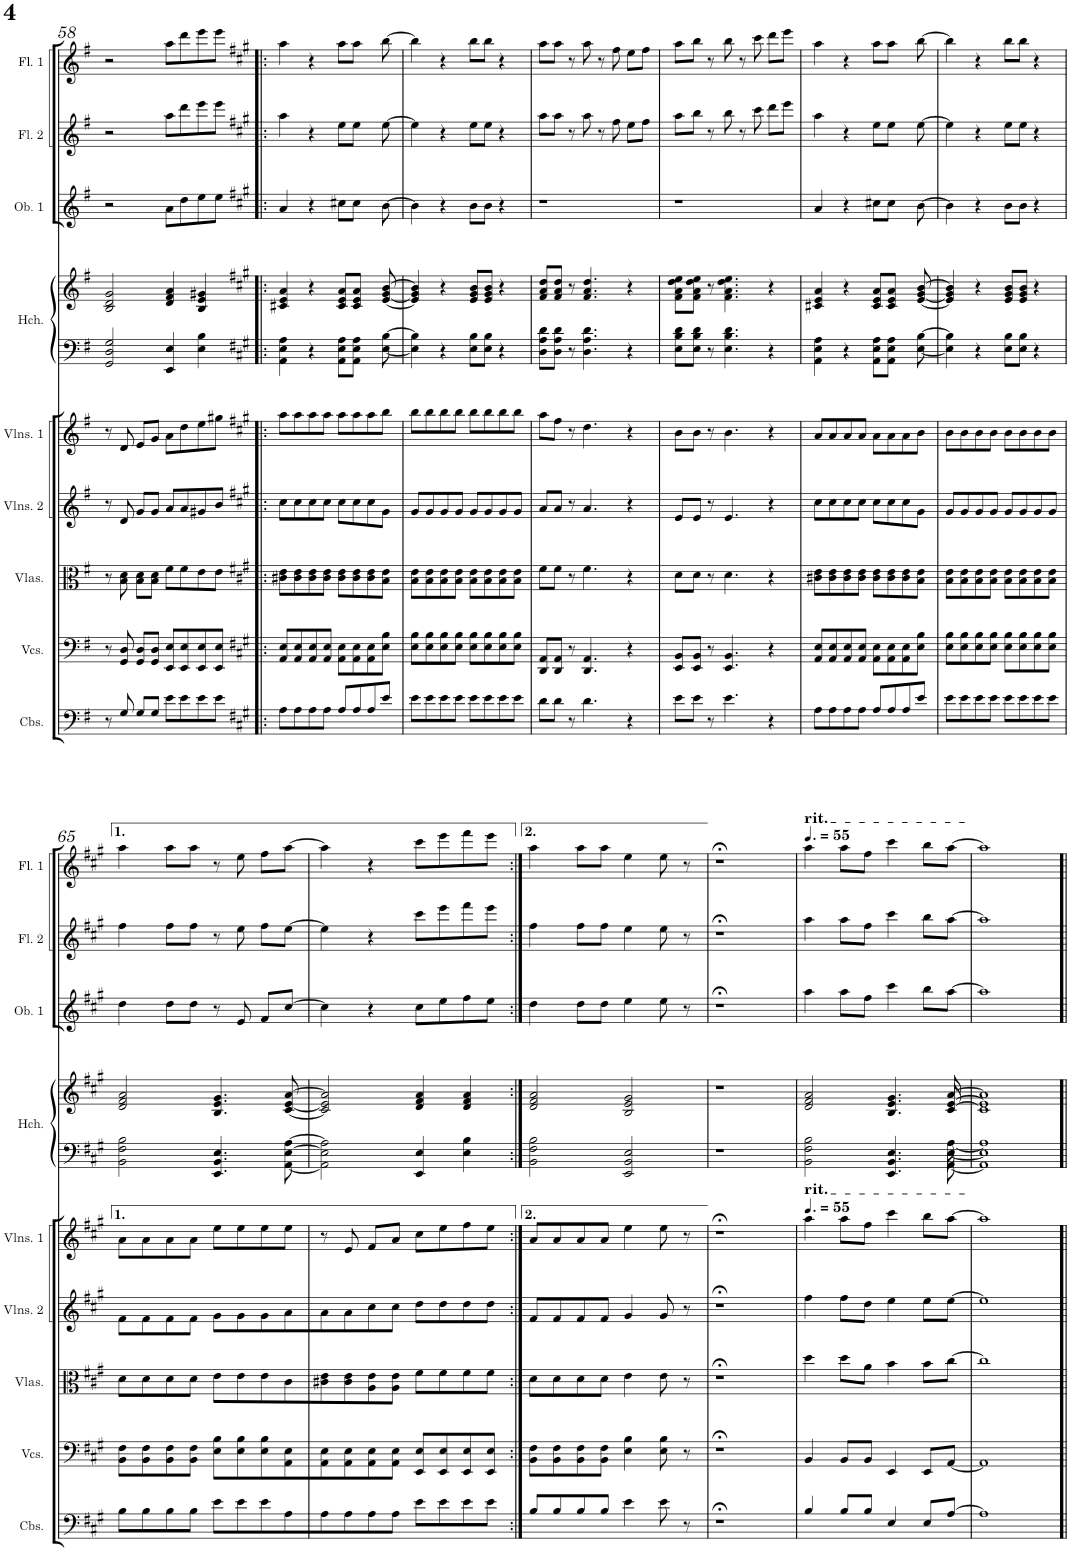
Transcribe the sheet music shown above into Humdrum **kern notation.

**kern	**kern	**kern	**kern	**kern	**kern	**kern	**kern	**kern	**kern
*part9	*part8	*part7	*part6	*part5	*part4	*part4	*part3	*part2	*part1
*staff10	*staff9	*staff8	*staff7	*staff6	*staff5	*staff4	*staff3	*staff2	*staff1
*I"Contrabasses	*I"Violoncellos	*I"Violas	*I"Violins 2	*I"Violins 1	*I"Harpsichord	*	*I"Oboe 1	*I"Flute 2	*I"Flute 1
*I'Cbs.	*I'Vcs.	*I'Vlas.	*I'Vlns. 2	*I'Vlns. 1	*I'Hch.	*	*I'Ob. 1	*I'Fl. 2	*I'Fl. 1
!!LO:PB:g=z
*clefF4	*clefF4	*clefC3	*clefG2	*clefG2	*clefF4	*clefG2	*clefG2	*clefG2	*clefG2
*Trd7c12	*	*	*	*	*	*	*	*	*
*k[f#]	*k[f#]	*k[f#]	*k[f#]	*k[f#]	*k[f#]	*k[f#]	*k[f#]	*k[f#]	*k[f#]
*M4/4	*M4/4	*M4/4	*M4/4	*M4/4	*M4/4	*M4/4	*M4/4	*M4/4	*M4/4
=58	=58	=58	=58	=58	=58	=58	=58	=58	=58
8r	8r	8r	8r	8r	2GG/ 2D/ 2G/	2B/ 2d/ 2g/	2r	2r	2r
8G/	8GG/ 8D/	8B\ 8d\	8d/	8d/	.	.	.	.	.
8G/L	8GG/ 8D/L	8B\ 8d\L	8g/L	8e/L	.	.	.	.	.
8G/J	8GG/ 8D/J	8B\ 8d\J	8g/J	8g/J	.	.	.	.	.
8e\L	8EE/ 8E/L	8f#\L	8a/L	8a\L	4EE/ 4E/	4d/ 4f#/ 4a/	8a\L	8aa\L	8aa\L
8e\	8EE/ 8E/	8f#\	8a/	8dd\	.	.	8dd\	8ddd\	8ddd\
8e\	8EE/ 8E/	8e\	8g#X/	8ee\	4E\ 4B\	4B/ 4e/ 4g#X/	8ee\	8eee\	8eee\
8e\J	8EE/ 8E/J	8e\J	8b/J	8gg#X\J	.	.	8ee\J	8eee\J	8eee\J
=59!|:	=59!|:	=59!|:	=59!|:	=59!|:	=59!|:	=59!|:	=59!|:	=59!|:	=59!|:
*k[f#c#g#]	*k[f#c#g#]	*k[f#c#g#]	*k[f#c#g#]	*k[f#c#g#]	*k[f#c#g#]	*k[f#c#g#]	*k[f#c#g#]	*k[f#c#g#]	*k[f#c#g#]
8A\L	8AA/ 8E/L	8c#X\ 8e\L	8cc#\L	8aa\L	4AA\ 4E\ 4A\	4c#X/ 4e/ 4a/	4a/	4aa\	4aa\
8A\	8AA/ 8E/	8c#\ 8e\	8cc#\	8aa\	.	.	.	.	.
8A\	8AA/ 8E/	8c#\ 8e\	8cc#\	8aa\	4r	4r	4r	4r	4r
8A\J	8AA/ 8E/J	8c#\ 8e\J	8cc#\J	8aa\J	.	.	.	.	.
8A/L	8AA\ 8E\L	8c#\ 8e\L	8cc#\L	8aa\L	8AA\ 8E\ 8A\L	8c#/ 8e/ 8a/L	8cc#X\L	8ee\L	8aa\L
8A/	8AA\ 8E\	8c#\ 8e\	8cc#\	8aa\	8AA\ 8E\ 8A\J	8c#/ 8e/ 8a/J	8cc#\J	8ee\J	8aa\J
8A/	8AA\ 8E\	8c#\ 8e\	8cc#\	8aa\	8ryy	8ryy	8ryy	8ryy	8ryy
8e/J	8E\ 8B\J	8B\ 8e\J	8g#\J	8bb\J	[8E\ [>8B\	[<8e/ [8g#/ [8b/	[>8b\	[>8ee\	[>8bb\
=60	=60	=60	=60	=60	=60	=60	=60	=60	=60
8e\L	8E\ 8B\L	8B\ 8e\L	8g#/L	8bb\L	4E\] 4B\]	4e/] 4g#/] 4b/]	4b\]	4ee\]	4bb\]
8e\	8E\ 8B\	8B\ 8e\	8g#/	8bb\	.	.	.	.	.
8e\	8E\ 8B\	8B\ 8e\	8g#/	8bb\	4r	4r	4r	4r	4r
8e\J	8E\ 8B\J	8B\ 8e\J	8g#/J	8bb\J	.	.	.	.	.
8e\L	8E\ 8B\L	8B\ 8e\L	8g#/L	8bb\L	8E\ 8B\L	8e/ 8g#/ 8b/L	8b\L	8ee\L	8bb\L
8e\	8E\ 8B\	8B\ 8e\	8g#/	8bb\	8E\ 8B\J	8e/ 8g#/ 8b/J	8b\J	8ee\J	8bb\J
8e\	8E\ 8B\	8B\ 8e\	8g#/	8bb\	4r	4r	4r	4r	4r
8e\J	8E\ 8B\J	8B\ 8e\J	8g#/J	8bb\J	.	.	.	.	.
=61	=61	=61	=61	=61	=61	=61	=61	=61	=61
8d\L	8DD/ 8AA/L	8f#\L	8a/L	8aa\L	8D\ 8A\ 8d\L	8f#/ 8a/ 8dd/L	1r	8aa\L	8aa\L
8d\J	8DD/ 8AA/J	8f#\J	8a/J	8ff#\J	8D\ 8A\ 8d\J	8f#/ 8a/ 8dd/J	.	8aa\J	8aa\J
8r	8r	8r	8r	8r	8r	8r	.	8r	8r
4.d\	4.DD/ 4.AA/	4.f#\	4.a/	4.dd\	4.D\ 4.A\ 4.d\	4.f#/ 4.a/ 4.dd/	.	8aa\	8aa\
.	.	.	.	.	.	.	.	8r	8r
.	.	.	.	.	.	.	.	8ff#\	8ff#\
4r	4r	4r	4r	4r	4r	4r	.	8ee\L	8ee\L
.	.	.	.	.	.	.	.	8ff#\J	8ff#\J
=62	=62	=62	=62	=62	=62	=62	=62	=62	=62
8e\L	8EE/ 8BB/L	8d\L	8e/L	8b\L	8E\ 8B\ 8d\L	8f#\ 8a\ 8dd\ 8ee\L	1r	8aa\L	8aa\L
8e\J	8EE/ 8BB/J	8d\J	8e/J	8b\J	8E\ 8B\ 8d\J	8f#\ 8a\ 8dd\ 8ee\J	.	8bb\J	8bb\J
8r	8r	8r	8r	8r	8r	8r	.	8r	8r
4.e\	4.EE/ 4.BB/	4.d\	4.e/	4.b\	4.E\ 4.B\ 4.d\	4.f#\ 4.a\ 4.dd\ 4.ee\	.	8bb\	8bb\
.	.	.	.	.	.	.	.	8r	8r
.	.	.	.	.	.	.	.	8ccc#\	8ccc#\
4r	4r	4r	4r	4r	4r	4r	.	8ddd\L	8ddd\L
.	.	.	.	.	.	.	.	8eee\J	8eee\J
=63	=63	=63	=63	=63	=63	=63	=63	=63	=63
8A\L	8AA/ 8E/L	8c#X\ 8e\L	8cc#\L	8a/L	4AA\ 4E\ 4A\	4c#X/ 4e/ 4a/	4a/	4aa\	4aa\
8A\	8AA/ 8E/	8c#\ 8e\	8cc#\	8a/	.	.	.	.	.
8A\	8AA/ 8E/	8c#\ 8e\	8cc#\	8a/	4r	4r	4r	4r	4r
8A\J	8AA/ 8E/J	8c#\ 8e\J	8cc#\J	8a/J	.	.	.	.	.
8A/L	8AA\ 8E\L	8c#\ 8e\L	8cc#\L	8a\L	8AA\ 8E\ 8A\L	8c#/ 8e/ 8a/L	8cc#X\L	8ee\L	8aa\L
8A/	8AA\ 8E\	8c#\ 8e\	8cc#\	8a\	8AA\ 8E\ 8A\J	8c#/ 8e/ 8a/J	8cc#\J	8ee\J	8aa\J
8A/	8AA\ 8E\	8c#\ 8e\	8cc#\	8a\	8ryy	8ryy	8ryy	8ryy	8ryy
8e/J	8E\ 8B\J	8B\ 8e\J	8g#\J	8b\J	[8E\ [>8B\	[<8e/ [8g#/ [8b/	[>8b\	[>8ee\	[>8bb\
=64	=64	=64	=64	=64	=64	=64	=64	=64	=64
8e\L	8E\ 8B\L	8B\ 8e\L	8g#/L	8b\L	4E\] 4B\]	4e/] 4g#/] 4b/]	4b\]	4ee\]	4bb\]
8e\	8E\ 8B\	8B\ 8e\	8g#/	8b\	.	.	.	.	.
8e\	8E\ 8B\	8B\ 8e\	8g#/	8b\	4r	4r	4r	4r	4r
8e\J	8E\ 8B\J	8B\ 8e\J	8g#/J	8b\J	.	.	.	.	.
8e\L	8E\ 8B\L	8B\ 8e\L	8g#/L	8b\L	8E\ 8B\L	8e/ 8g#/ 8b/L	8b\L	8ee\L	8bb\L
8e\	8E\ 8B\	8B\ 8e\	8g#/	8b\	8E\ 8B\J	8e/ 8g#/ 8b/J	8b\J	8ee\J	8bb\J
8e\	8E\ 8B\	8B\ 8e\	8g#/	8b\	4r	4r	4r	4r	4r
8e\J	8E\ 8B\J	8B\ 8e\J	8g#/J	8b\J	.	.	.	.	.
!!LO:LB:g=z
=65	=65	=65	=65	=65	=65	=65	=65	=65	=65
8B\L	8BB\ 8F#\L	8d\L	8f#\L	8a\L	2BB\ 2F#\ 2B\	2d/ 2f#/ 2a/	4dd\	4ff#\	4aa\
8B\	8BB\ 8F#\	8d\	8f#\	8a\	.	.	.	.	.
8B\	8BB\ 8F#\	8d\	8f#\	8a\	.	.	8dd\L	8ff#\L	8aa\L
8B\J	8BB\ 8F#\J	8d\J	8f#\J	8a\J	.	.	8dd\J	8ff#\J	8aa\J
8e\L	8E\ 8B\L	8e\L	8g#\L	8ee\L	4.EE/ 4.BB/ 4.E/	4.B/ 4.e/ 4.g#/	8r	8r	8r
8e\	8E\ 8B\	8e\	8g#\	8ee\	.	.	8e/	8ee\	8ee\
8e\	8E\ 8B\	8e\	8g#\	8ee\	.	.	8f#/L	8ff#\L	8ff#\L
8A\	8AA\ 8E\	8c#\	8a\	8ee\J	[8AA\ [8E\ [8A\	[8c#/ [8e/ [8a/	[8cc#/J	[8ee\J	[8aa\J
=66	=66	=66	=66	=66	=66	=66	=66	=66	=66
8A\	8AA\ 8E\	8c#X\ 8e\	8a\	8r	2AA\] 2E\] 2A\]	2c#/] 2e/] 2a/]	4cc#\]	4ee\]	4aa\]
8A\	8AA\ 8E\	8c#\ 8e\	8a\	8e/	.	.	.	.	.
8A\	8AA\ 8E\	8A\ 8e\	8cc#\	8f#/L	.	.	4r	4r	4r
8A\J	8AA\ 8E\J	8A\ 8e\J	8cc#\J	8a/J	.	.	.	.	.
8e\L	8EE/ 8E/L	8f#\L	8dd\L	8cc#\L	4EE/ 4E/	4d/ 4f#/ 4a/	8cc#\L	8ccc#\L	8ccc#\L
8e\	8EE/ 8E/	8f#\	8dd\	8ee\	.	.	8ee\	8eee\	8eee\
8e\	8EE/ 8E/	8f#\	8dd\	8ff#\	4E\ 4B\	4d/ 4f#/ 4a/	8ff#\	8fff#\	8fff#\
8e\J	8EE/ 8E/J	8f#\J	8dd\J	8ee\J	.	.	8ee\J	8eee\J	8eee\J
=67:|!	=67:|!	=67:|!	=67:|!	=67:|!	=67:|!	=67:|!	=67:|!	=67:|!	=67:|!
8B/L	8BB\ 8F#\L	8d\L	8f#/L	8a/L	2BB\ 2F#\ 2B\	2d/ 2f#/ 2a/	4dd\	4ff#\	4aa\
8B/	8BB\ 8F#\	8d\	8f#/	8a/	.	.	.	.	.
8B/	8BB\ 8F#\	8d\	8f#/	8a/	.	.	8dd\L	8ff#\L	8aa\L
8B/J	8BB\ 8F#\J	8d\J	8f#/J	8a/J	.	.	8dd\J	8ff#\J	8aa\J
4e\	4E\ 4B\	4e\	4g#/	4ee\	2EE/ 2BB/ 2E/	2B/ 2e/ 2g#/	4ee\	4ee\	4ee\
8e\	8E\ 8B\	8e\	8g#/	8ee\	.	.	8ee\	8ee\	8ee\
8r	8r	8r	8r	8r	.	.	8r	8r	8r
=68	=68	=68	=68	=68	=68	=68	=68	=68	=68
1r;<	1r;<	1r;<	1r;<	1r;<	1r	1r	1r;<	1r;<	1r;<
=69	=69	=69	=69	=69	=69	=69	=69	=69	=69
*	*	*	*	*MM83	*	*	*	*	*MM83
*	*	*	*	*	*^	*^	*	*	*
*	*	*	*	*	*	*^	*	*	*	*	*
!	!	!	!	!	!	!	!	!	!	!	!	!LO:TX:a:t=rit.
!	!	!	!	!LO:TX:a:t=rit.	!	!	!	!	!	!	!	!
4B/	4BB/	4dd\	4ff#\	4aa\	2BB\ 2F#\ 2B\	2..ryy	2..ryy	2d/ 2f#/ 2a/	2..ryy	4aa\	4aa\	4aa\
8B/L	8BB/L	8dd\L	8ff#\L	8aa\L	.	.	.	.	.	8aa\L	8aa\L	8aa\L
8B/J	8BB/J	8a\J	8dd\J	8ff#\J	.	.	.	.	.	8ff#\J	8ff#\J	8ff#\J
4E/	4EE/	4b\	4ee\	4ccc#\	4.EE/ 4.BB/ 4.E/	.	.	4.B/ 4.e/ 4.g#/	.	4ccc#\	4ccc#\	4ccc#\
8E/L	8EE/L	8b\L	8ee\L	8bb\L	.	.	.	.	.	8bb\L	8bb\L	8bb\L
[8A/J	[8AA/J	[8cc#\J	[8ee\J	[8aa\J	[8AA\	[8A\	[8E\	[8c#/ [8e/	[8a/	[8aa\J	[8aa\J	[8aa\J
=70	=70	=70	=70	=70	=70	=70	=70	=70	=70	=70	=70	=70
1A]	1AA]	1cc#]	1ee]	1aa]	1AA]	1A]	1E]	1c#] 1e]	1a]	1aa]	1aa]	1aa]
*	*	*	*	*	*v	*v	*v	*	*	*	*	*
*	*	*	*	*	*	*v	*v	*	*	*
=!|	=!|	=!|	=!|	=!|	=!|	=!|	=!|	=!|	=!|
*-	*-	*-	*-	*-	*-	*-	*-	*-	*-
